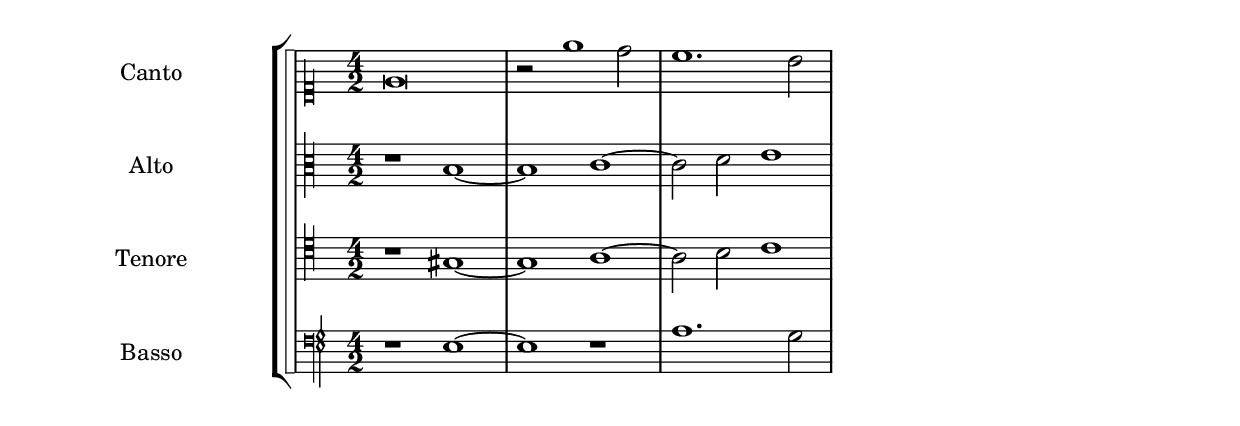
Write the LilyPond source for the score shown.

\version "2.16.0"
\include "english.ly"

\include "../../include/macros.ly" 

cantoXV = \relative c' {
    \fourTwoCutTime
    \clef "petrucci-c1"
    \key c \major

    e\breve | r2 e'1 d2 | c1. b2 | }

altoXV = \relative c' {
    \fourTwoCutTime
    \clef "petrucci-c3"
    \key c \major

    r1 b ~ | b c ~ | c2 d e1 | }

tenoreXV = \relative c' {
    \fourTwoCutTime
    \clef "petrucci-c4"
    \key c \major

    r1 gs ~ | gs a1 ~ | a2 b c1 | 
}

bassoXV = \relative c {
    \fourTwoCutTime
    \clef "petrucci-f4"
    \key c \major

    r1 e ~ | e r1 | a1. g2 }


    
\layout {
    ragged-bottom = ##t
    \context {
    }
    indent = 4\cm
    incipit-width = 2\cm
}
   \score {
        \new StaffGroup \with {
          systemStartDelimiter = #'SystemStartSquare
        } <<
            \new ChoirStaff = choirStaff <<
                \new Voice << 
                    \override Slur #'transparent = ##t 
                    \set Staff.instrumentName = #"Canto"
                    \cantoXV 
                >>
                \new Voice << 
                    \override Slur #'transparent = ##t 
                    \set Staff.instrumentName = #"Alto"
                    \altoXV 
                >>
                \new Voice << 
                    \set Staff.instrumentName = #"Tenore"
                    \tenoreXV 
                >>
                \new Voice << 
                    \set Staff.instrumentName = #"Basso"
                    \bassoXV 
                >>
            >>
        >>
}



